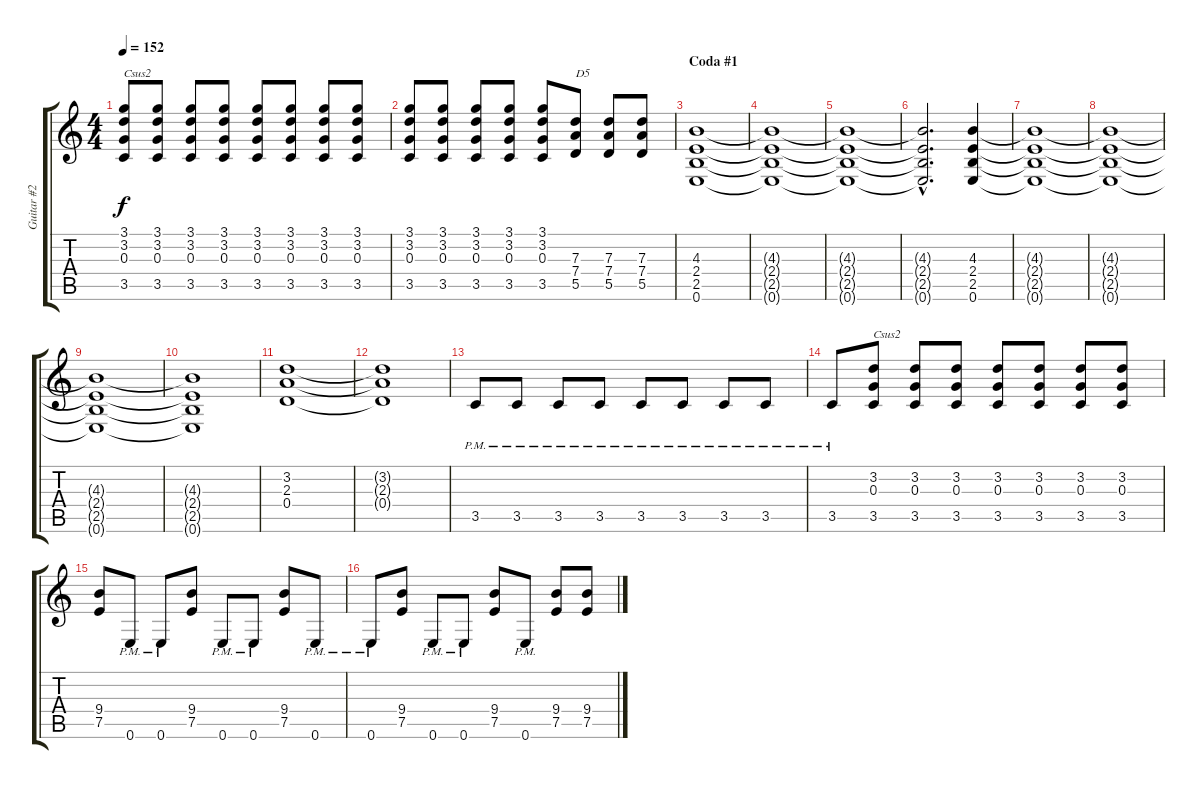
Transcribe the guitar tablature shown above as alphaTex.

\track ("Guitar #2" "Guitar #2") {instrument distortionguitar}
\staff {score tabs}
\tuning (E4 B3 G3 D3 A2 E2) {hide}
\ts (4 4)
\tempo 152
\clef g2
\ks c
(3.1 3.2 0.3 3.5).8{txt "Csus2" dy f} (3.1 3.2 0.3 3.5).8 (3.1 3.2 0.3 3.5).8 (3.1 3.2 0.3 3.5).8 (3.1 3.2 0.3 3.5).8 (3.1 3.2 0.3 3.5).8 (3.1 3.2 0.3 3.5).8 (3.1 3.2 0.3 3.5).8 |
(3.1 3.2 0.3 3.5).8 (3.1 3.2 0.3 3.5).8 (3.1 3.2 0.3 3.5).8 (3.1 3.2 0.3 3.5).8 (3.1 3.2 0.3 3.5).8 (7.3 7.4 5.5).8{txt "D5"} (7.3 7.4 5.5).8 (7.3 7.4 5.5).8 |
\section ("" "Coda #1")
(4.3 2.4 2.5 0.6).1 |
(4.3{t} 2.4{t} 2.5{t} 0.6{t}).1 |
(4.3{t} 2.4{t} 2.5{t} 0.6{t}).1 |
(4.3{hac t} 2.4{hac t} 2.5{hac t} 0.6{hac t}).2{d} (4.3 2.4 2.5 0.6).4 |
(4.3{t} 2.4{t} 2.5{t} 0.6{t}).1 |
(4.3{t} 2.4{t} 2.5{t} 0.6{t}).1 |
(4.3{t} 2.4{t} 2.5{t} 0.6{t}).1 |
(4.3{t} 2.4{t} 2.5{t} 0.6{t}).1 |
(3.2 2.3 0.4).1 |
(3.2{t} 2.3{t} 0.4{t}).1 |
3.5{pm}.8 3.5{pm}.8 3.5{pm}.8 3.5{pm}.8 3.5{pm}.8 3.5{pm}.8 3.5{pm}.8 3.5{pm}.8 |
3.5{pm}.8 (3.2 0.3 3.5).8{txt "Csus2"} (3.2 0.3 3.5).8 (3.2 0.3 3.5).8 (3.2 0.3 3.5).8 (3.2 0.3 3.5).8 (3.2 0.3 3.5).8 (3.2 0.3 3.5).8 |
(9.4 7.5).8 0.6{pm}.8 0.6{pm}.8 (9.4 7.5).8 0.6{pm}.8 0.6{pm}.8 (9.4 7.5).8 0.6{pm}.8 |
0.6{pm}.8 (9.4 7.5).8 0.6{pm}.8 0.6{pm}.8 (9.4 7.5).8 0.6{pm}.8 (9.4 7.5).8 (9.4 7.5).8
